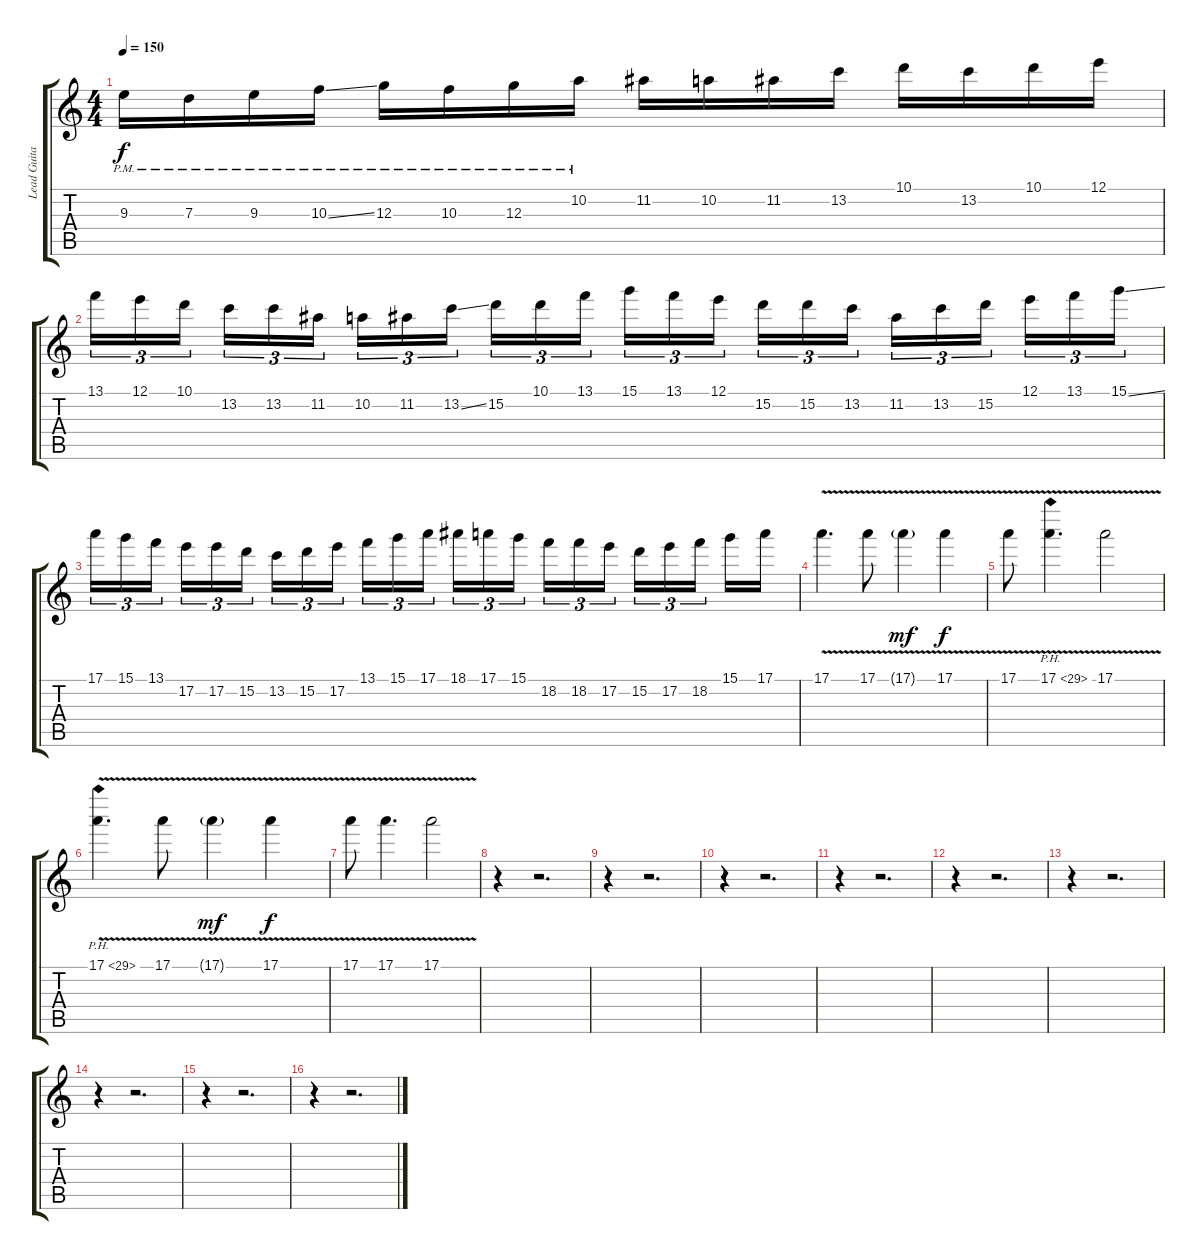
\track ("Lead Guitar" "Lead Guita") {instrument distortionguitar}
\staff {score tabs}
\tuning (E4 B3 G3 D3 A2 E2) {hide}
\ts (4 4)
\tempo 150
\clef g2
\ks c
9.3{pm}.16{dy f} 7.3{pm}.16 9.3{pm}.16 10.3{ss pm}.16 12.3{pm}.16 10.3{pm}.16 12.3{pm}.16 10.2{pm}.16 11.2.16 10.2.16 11.2.16 13.2.16 10.1.16 13.2.16 10.1.16 12.1.16 |
13.1.16{tu (3 2)} 12.1.16{tu (3 2)} 10.1.16{tu (3 2)} 13.2.16{tu (3 2)} 13.2.16{tu (3 2)} 11.2.16{tu (3 2)} 10.2.16{tu (3 2)} 11.2.16{tu (3 2)} 13.2{ss}.16{tu (3 2)} 15.2.16{tu (3 2)} 10.1.16{tu (3 2)} 13.1.16{tu (3 2)} 15.1.16{tu (3 2)} 13.1.16{tu (3 2)} 12.1.16{tu (3 2)} 15.2.16{tu (3 2)} 15.2.16{tu (3 2)} 13.2.16{tu (3 2)} 11.2.16{tu (3 2)} 13.2.16{tu (3 2)} 15.2.16{tu (3 2)} 12.1.16{tu (3 2)} 13.1.16{tu (3 2)} 15.1{ss}.16{tu (3 2)} |
17.1.16{tu (3 2)} 15.1.16{tu (3 2)} 13.1.16{tu (3 2)} 17.2.16{tu (3 2)} 17.2.16{tu (3 2)} 15.2.16{tu (3 2)} 13.2.16{tu (3 2)} 15.2.16{tu (3 2)} 17.2.16{tu (3 2)} 13.1.16{tu (3 2)} 15.1.16{tu (3 2)} 17.1.16{tu (3 2)} 18.1.16{tu (3 2)} 17.1.16{tu (3 2)} 15.1.16{tu (3 2)} 18.2.16{tu (3 2)} 18.2.16{tu (3 2)} 17.2.16{tu (3 2)} 15.2.16{tu (3 2)} 17.2.16{tu (3 2)} 18.2.16{tu (3 2)} 15.1.16 17.1.16 |
17.1{v}.4{d} 17.1{v}.8 17.1{v g}.4{dy mf} 17.1{v}.4{dy f} |
17.1{v}.8 17.1{ph 12 v}.4{d} 17.1{v}.2 |
17.1{ph 12 v}.4{d} 17.1{v}.8 17.1{v g}.4{dy mf} 17.1{v}.4{dy f} |
17.1{v}.8 17.1{v}.4{d} 17.1{v}.2 |
r.4 r.2{d} |
r.4 r.2{d} |
r.4 r.2{d} |
r.4 r.2{d} |
r.4 r.2{d} |
r.4 r.2{d} |
r.4 r.2{d} |
r.4 r.2{d} |
r.4 r.2{d}
